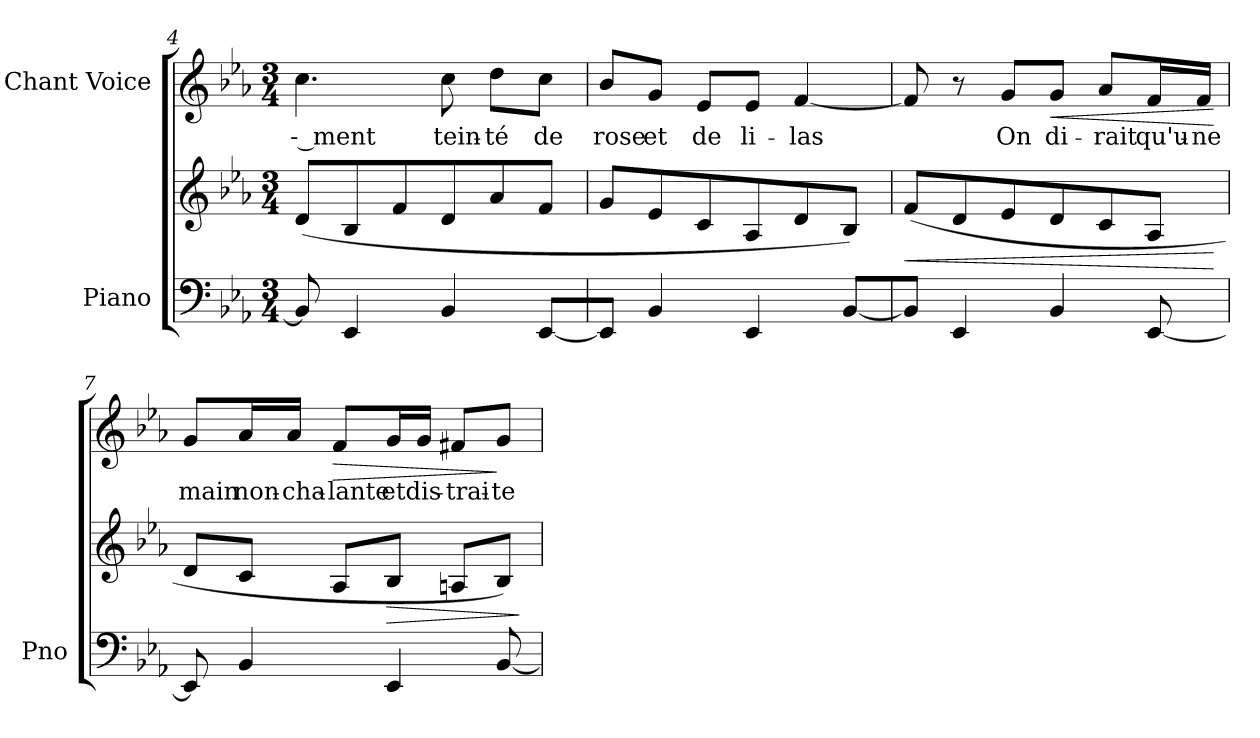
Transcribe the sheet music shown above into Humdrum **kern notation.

**kern	**kern	**dynam	**kern	**text	**dynam
*part2	*part2	*part2	*part1	*part1	*part1
*staff3	*staff2	*staff2/3	*staff1	*staff1	*staff1
*I"Piano	*	*	*I"Chant Voice	*	*
*I'Pno	*	*	*	*	*
*clefF4	*clefG2	*	*clefG2	*	*
*k[b-e-a-]	*k[b-e-a-]	*	*k[b-e-a-]	*	*
*M3/4	*M3/4	*	*M3/4	*	*
=4	=4	=4	=4	=4	=4
8BB-/]	(<8d/L	.	4.cc\	-- ment	.
4EE-/	8B-/	.	.	.	.
.	8f/	.	.	.	.
4BB-/	8d/	.	8cc\	tein-	.
.	8a-/	.	8dd\L	-té	.
[8EE-/L	8f/J	.	8cc\J	de	.
=5	=5	=5	=5	=5	=5
8EE-/J]	8g/L	.	8b-/L	rose	.
4BB-/	8e-/	.	8g/J	et	.
.	8c/	.	8e-/L	de	.
4EE-/	8A-/	.	8e-/J	li-	.
.	8d/	.	[4f/	-las	.
[8BB-/L	8B-/J)	.	.	.	.
=6	=6	=6	=6	=6	=6
!	!	!LO:HP:b	!	!	!
8BB-/J]	(<8f/L	<	8f/]	.	.
4EE-/	8d/	.	8r	.	.
.	8e-/	.	8g/L	On	.
!	!	!	!	!	!LO:HP:b
4BB-/	8d/	.	8g/J	di-	<
.	8c/	.	8a-/L	-rait	.
[8EE-/	8A-/J	.	16f/L	qu'u-	.
.	.	.	16f/JJ	-ne	.
.	.	[	.	.	[
=7	=7	=7	=7	=7	=7
8EE-/]	8d/L	.	8g/L	main	.
4BB-/	8c/J	.	16a-/L	non-	.
.	.	.	16a-/JJ	-cha-	.
!	!	!	!	!	!LO:HP:b
.	8A-/L	.	8f/L	-lante	>
!	!	!LO:HP:b	!	!	!
4EE-/	8B-/J	>	16g/L	et	.
.	.	.	16g/JJ	dis-	.
.	8An/L	.	8f#X/L	-trai-	.
[8BB-/	8B-/J)	.	8g/J	-te	]
.	.	]	.	.	.
=	=	=	=	=	=
*-	*-	*-	*-	*-	*-
